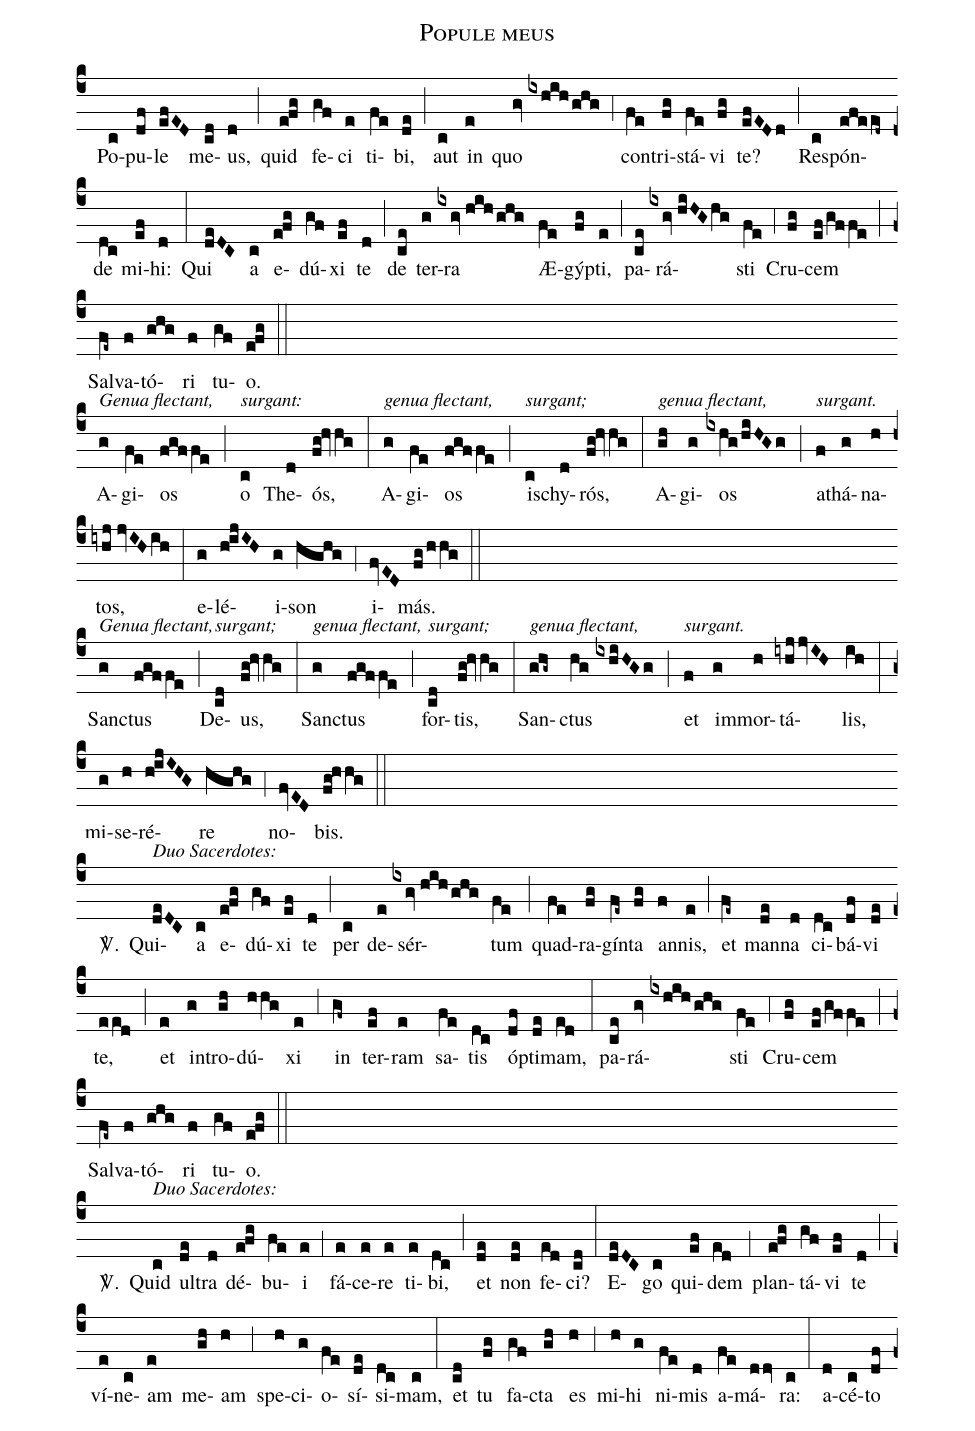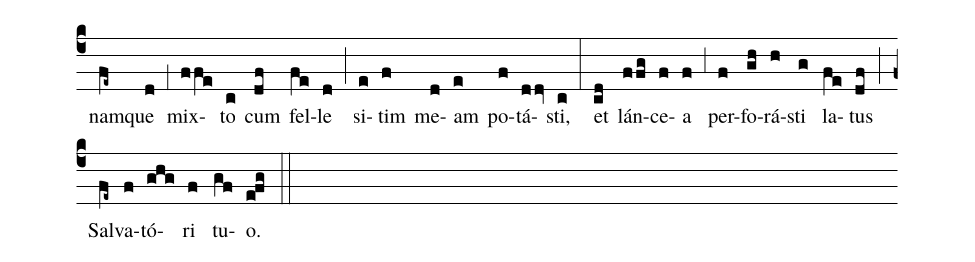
name:Popule meus;
office-part:Improperia;
mode:8;
%%
(c4) () Po(c)pu(df)le(efED) me(cd)us,(d) (;) quid(e!fg) fe(gf)ci(e) ti(fe)bi,(de) (;) aut(c) in(e) quo(gv//ixhih/ghg) (;4) con(fe)tri(fg)stá(fe)vi(fg) te?(efEDd) (;) Re(c)spón(efeed~)de(dc) mi(ef)hi:(d) (:) Qui(deDC) a(c) e(e!fg)dú(gf)xi(ef) te(d) (;) de(ce) ter(g)ra(ixgv//hih/ghg) Æ(fe)gý(fg)pti,(e) (;) pa(ce)rá(ixgv//hiHGhg)sti(fe) (;4) Cru(fg)cem(ef/gffe) (;) Sal(fe~)va(f)tó(ghg)ri(f) tu(gf)o.(e!fg) (::Z-)
<alt>Genua flectant,</alt>A(g)gi(fe)os(fgffe) (;) <alt>surgant:</alt>o(c) The(d)ós,(fg!hvhg) (:) <alt>genua flectant,</alt>A(g)gi(fe)os(fgffe) (;) <alt>surgant;</alt>i(c)schy(d)rós,(fg!hvhg) (:) <alt>genua flectant,</alt>A(gh)gi(g)os(ixhg/hiHGg) (;) <alt>surgant.</alt>a(f)thá(g)na(h)tos,(iyhj//jvIHih) (:) e(g)lé(h!ijIH)i(g)son(hghg) (;4) i(fvED)más.(fg/hhg) (::Z-)
<alt>Genua flectant,</alt>San(g)ctus(fgffe) (;) <alt>surgant;</alt>De(cd)us,(fg!hvhg) (:) <alt>genua flectant,</alt>San(g)ctus(fgffe) (;) <alt>surgant;</alt>for(cd)tis,(fg!hvhg) (:) <alt>genua flectant,</alt>San(ghg~)ctus(hg//ixhiHGg) (;) <alt>surgant.</alt>et(f) im(g)mor(h)tá(iyhjjvIH)lis,(ih) (:) mi(g)se(h)ré(h!ijIHG)re(hghg) (;4) no(fvED)bis.(fg!hhg) (::Z-)
<sp>V/</sp>.() <alt>Duo Sacerdotes:</alt>Qui(deDC)a(c) e(e!fg)dú(gf)xi(ef) te(d) (;) per(c) de(e)sér(ixgv//hih/ghg)tum(fe) (;) quad(fe)ra(fg)gín(fe~)ta(fg) an(f)nis,(e) (;) et(fe~) man(de)na(d) ci(dc)bá(df)vi(de) te,(eed) (;) et(e) in(g)tro(gh)dú(hhg)xi(e) (;3) in(gf~) ter(ef)ram(e) sa(fe)tis(dc) ó(df)pti(de)mam,(ed) (:) pa(ce)rá(gv//ixhih/ghg)sti(fe) (;4) Cru(fg)cem(ef/gffe) (;) Sal(fe~)va(f)tó(ghg)ri(f) tu(gf)o.(e!fg) (::Z-)
<sp>V/</sp>.() <alt>Duo Sacerdotes:</alt>Quid(c) ul(de)tra(d) dé(e!fg)bu(fe)i(e) (;1) fá(e)ce(e)re(e) ti(e)bi,(dc) (;) et(de) non(de) fe(ed)ci?(cd) (:) E(deDC)go(c) qui(ef)dem(ed) (;1) plan(e!fg)tá(gf)vi(ef) te(d) (;) ví(e)ne(c)am(e) me(gh)am(h) (;3) spe(h)ci(g)o(fe)sí(de)si(dc)mam,(c) (:) et(cd) tu(fg) fa(gf)cta(gh) es(h) (;3) mi(h)hi(g) ni(fe)mis(d) a(fe)má(ddv)ra:(c) (:) a(d)cé(c)to(df) nam(fe~)que(d) (;1) mix(ffe)to(c) cum(df) fel(fe)le(d) (;) si(e)tim(f) me(d)am(e) po(f)tá(ddv)sti,(c) (:) et(cd) lán(ffg)ce(f)a(f) (;3) per(f)fo(gh)rá(h)sti(g) la(fe)tus(df) (;) Sal(fe~)va(f)tó(ghg)ri(f) tu(gf)o.(e!fg) (::)
